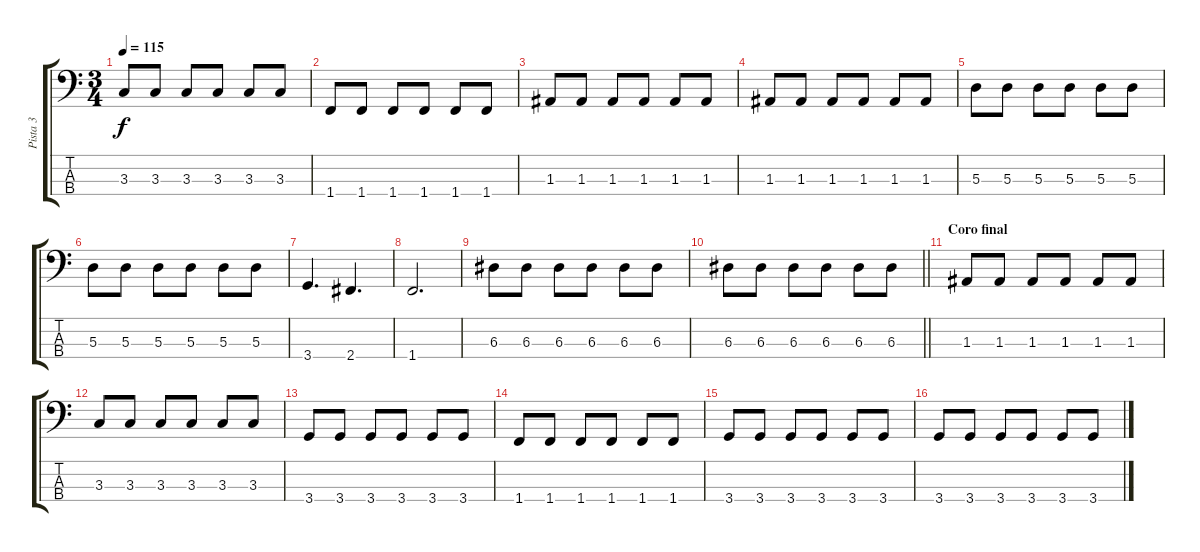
\track ("Pista 3" "Pista 3") {instrument acousticbass}
\staff {score tabs}
\tuning (G2 D2 A1 E1) {hide}
\ts (3 4)
\tempo 115
\clef f4
\ks c
3.3.8{dy f} 3.3.8 3.3.8 3.3.8 3.3.8 3.3.8 |
1.4.8 1.4.8 1.4.8 1.4.8 1.4.8 1.4.8 |
1.3.8 1.3.8 1.3.8 1.3.8 1.3.8 1.3.8 |
1.3.8 1.3.8 1.3.8 1.3.8 1.3.8 1.3.8 |
5.3.8 5.3.8 5.3.8 5.3.8 5.3.8 5.3.8 |
5.3.8 5.3.8 5.3.8 5.3.8 5.3.8 5.3.8 |
3.4.4{d} 2.4.4{d} |
1.4.2{d} |
6.3.8 6.3.8 6.3.8 6.3.8 6.3.8 6.3.8 |
\barLineRight lightlight
6.3.8 6.3.8 6.3.8 6.3.8 6.3.8 6.3.8 |
\section ("" "Coro final")
1.3.8 1.3.8 1.3.8 1.3.8 1.3.8 1.3.8 |
3.3.8 3.3.8 3.3.8 3.3.8 3.3.8 3.3.8 |
3.4.8 3.4.8 3.4.8 3.4.8 3.4.8 3.4.8 |
1.4.8 1.4.8 1.4.8 1.4.8 1.4.8 1.4.8 |
3.4.8 3.4.8 3.4.8 3.4.8 3.4.8 3.4.8 |
3.4.8 3.4.8 3.4.8 3.4.8 3.4.8 3.4.8
